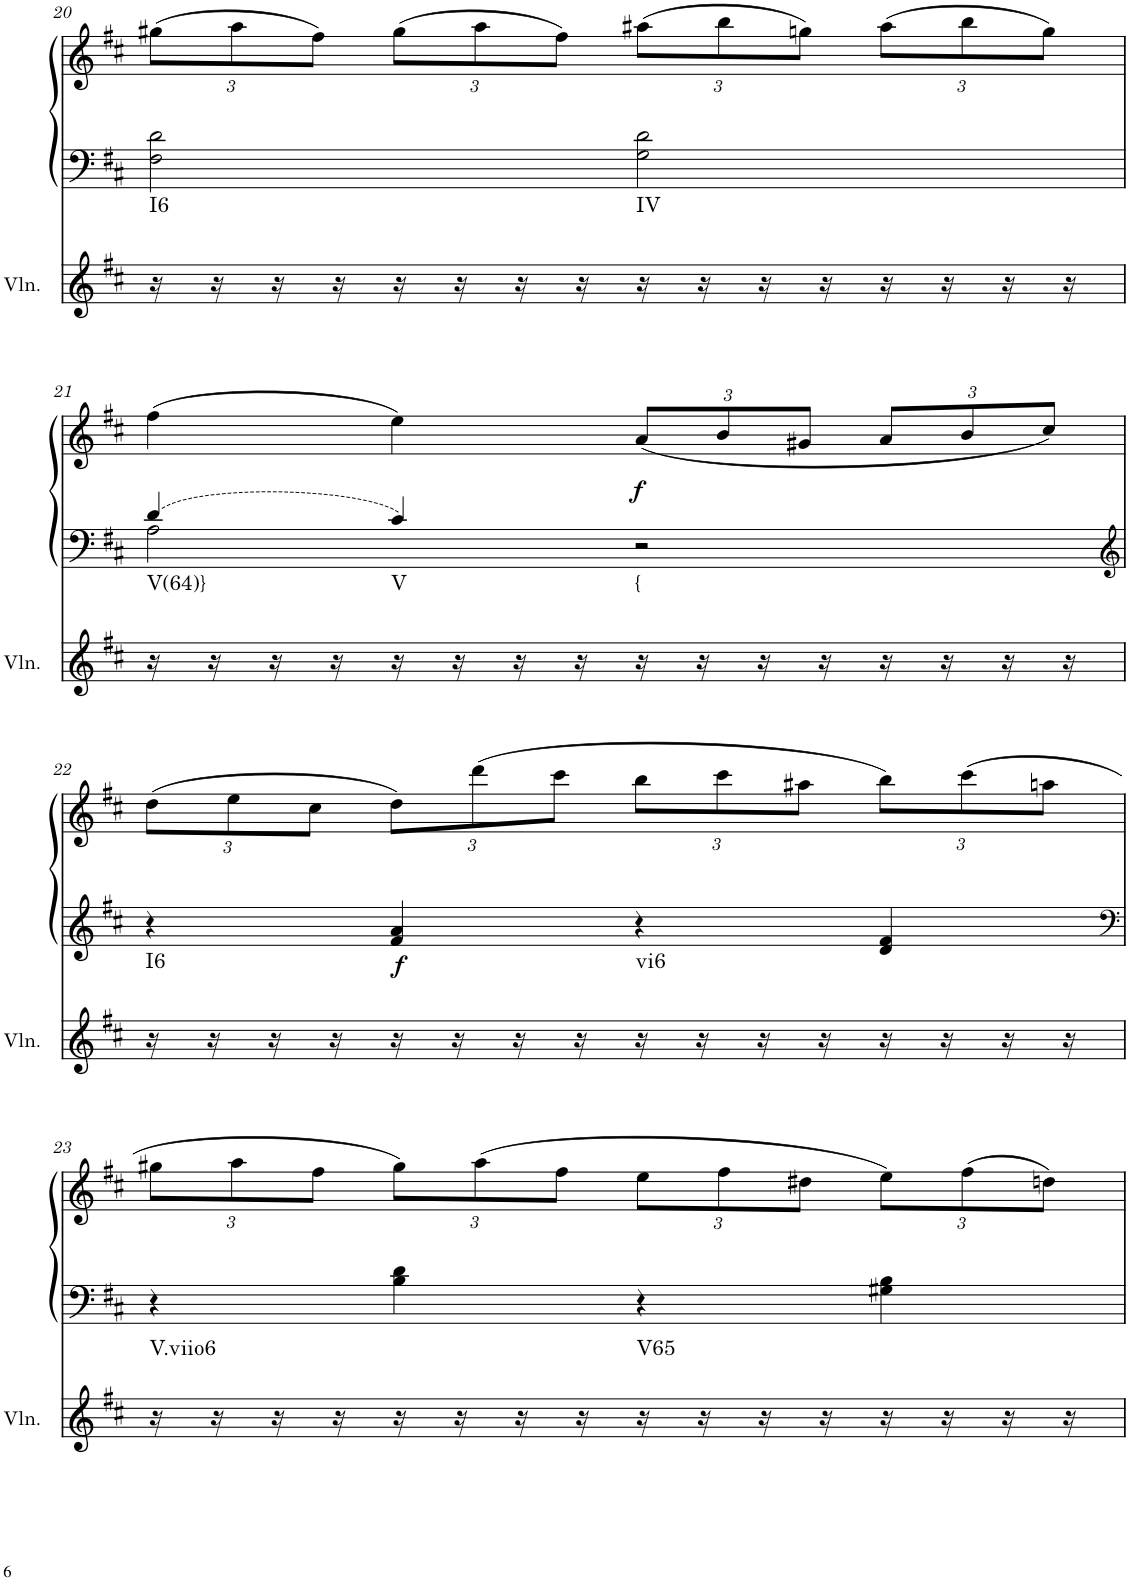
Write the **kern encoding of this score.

**kern	**harte	**kern	**kern	**dynam
*part2	*part2	*part1	*part1	*part1
*staff3	*	*staff2	*staff1	*staff1/2
*I"Violin	*	*I"unbenannt2	*	*
*I'Vln.	*	*	*	*
!!LO:PB:g=z
*clefG2	*	*clefF4	*clefG2	*
*k[f#c#]	*	*k[f#c#]	*k[f#c#]	*
*M2/2	*	*M2/2	*M2/2	*
*met(c|)	*	*met(c|)	*met(c|)	*
*	*	*	*Xbrackettup	*
=20	=20	=20	=20	=20
!	!LO:H:kt=I6	!	!	!
16r	N	2F#\ 2d\	(12gg#X\L	.
16r	.	.	.	.
.	.	.	12aa\	.
16r	.	.	.	.
.	.	.	12ff#\J)	.
16r	.	.	.	.
16r	.	.	(12gg#\L	.
16r	.	.	.	.
.	.	.	12aa\	.
16r	.	.	.	.
.	.	.	12ff#\J)	.
16r	.	.	.	.
!	!LO:H:kt=IV	!	!	!
16r	N	2G\ 2d\	(12aa#X\L	.
16r	.	.	.	.
.	.	.	12bb\	.
16r	.	.	.	.
.	.	.	12ggn\J)	.
16r	.	.	.	.
16r	.	.	(12aa#\L	.
16r	.	.	.	.
.	.	.	12bb\	.
16r	.	.	.	.
.	.	.	12gg\J)	.
16r	.	.	.	.
!!LO:LB:g=z
=21	=21	=21	=21	=21
*	*	*^	*	*
!	!LO:H:kt=V(64)}	!	!	!	!
16r	N	4d/	2A\	(4ff#\	.
16r	.	.	.	.	.
16r	.	.	.	.	.
16r	.	.	.	.	.
!	!LO:H:kt=V	!	!	!	!
16r	N	4c#/	.	4ee\)	.
16r	.	.	.	.	.
16r	.	.	.	.	.
16r	.	.	.	.	.
!	!LO:H:kt={	!	!	!	!LO:DY:b
16r	N	2r	2ryy	(12a/L	f
16r	.	.	.	.	.
.	.	.	.	12b/	.
16r	.	.	.	.	.
.	.	.	.	12g#X/J	.
16r	.	.	.	.	.
16r	.	.	.	12a/L	.
16r	.	.	.	.	.
.	.	.	.	12b/	.
16r	.	.	.	.	.
.	.	.	.	12cc#/J)	.
16r	.	.	.	.	.
*	*	*v	*v	*	*
!!LO:LB:g=z
=22	=22	=22	=22	=22
*	*	*clefG2	*	*
!	!LO:H:kt=I6	!	!	!
16r	N	4r	(12dd\L	.
16r	.	.	.	.
.	.	.	12ee\	.
16r	.	.	.	.
.	.	.	12cc#\J	.
16r	.	.	.	.
!	!	!	!	!LO:DY:b=2
16r	.	4f#/ 4a/	12dd\L)	f
16r	.	.	.	.
.	.	.	(12ddd\	.
16r	.	.	.	.
.	.	.	12ccc#\J	.
16r	.	.	.	.
!	!LO:H:kt=vi6	!	!	!
16r	N	4r	12bb\L	.
16r	.	.	.	.
.	.	.	12ccc#\	.
16r	.	.	.	.
.	.	.	12aa#X\J	.
16r	.	.	.	.
16r	.	4d/ 4f#/	12bb\L)	.
16r	.	.	.	.
.	.	.	(12ccc#\	.
16r	.	.	.	.
.	.	.	12aan\J	.
16r	.	.	.	.
!!LO:LB:g=z
=23	=23	=23	=23	=23
*	*	*clefF4	*	*
!	!LO:H:kt=V.viio6	!	!	!
16r	N	4r	12gg#X\L	.
16r	.	.	.	.
.	.	.	12aa\	.
16r	.	.	.	.
.	.	.	12ff#\J	.
16r	.	.	.	.
16r	.	4B\ 4d\	12gg#\L)	.
16r	.	.	.	.
.	.	.	(12aa\	.
16r	.	.	.	.
.	.	.	12ff#\J	.
16r	.	.	.	.
!	!LO:H:kt=V65	!	!	!
16r	N	4r	12ee\L	.
16r	.	.	.	.
.	.	.	12ff#\	.
16r	.	.	.	.
.	.	.	12dd#X\J	.
16r	.	.	.	.
16r	.	4G#X\ 4B\	12ee\L)	.
16r	.	.	.	.
.	.	.	(12ff#\	.
16r	.	.	.	.
.	.	.	12ddn\J)	.
16r	.	.	.	.
=	=	=	=	=
*-	*-	*-	*-	*-
